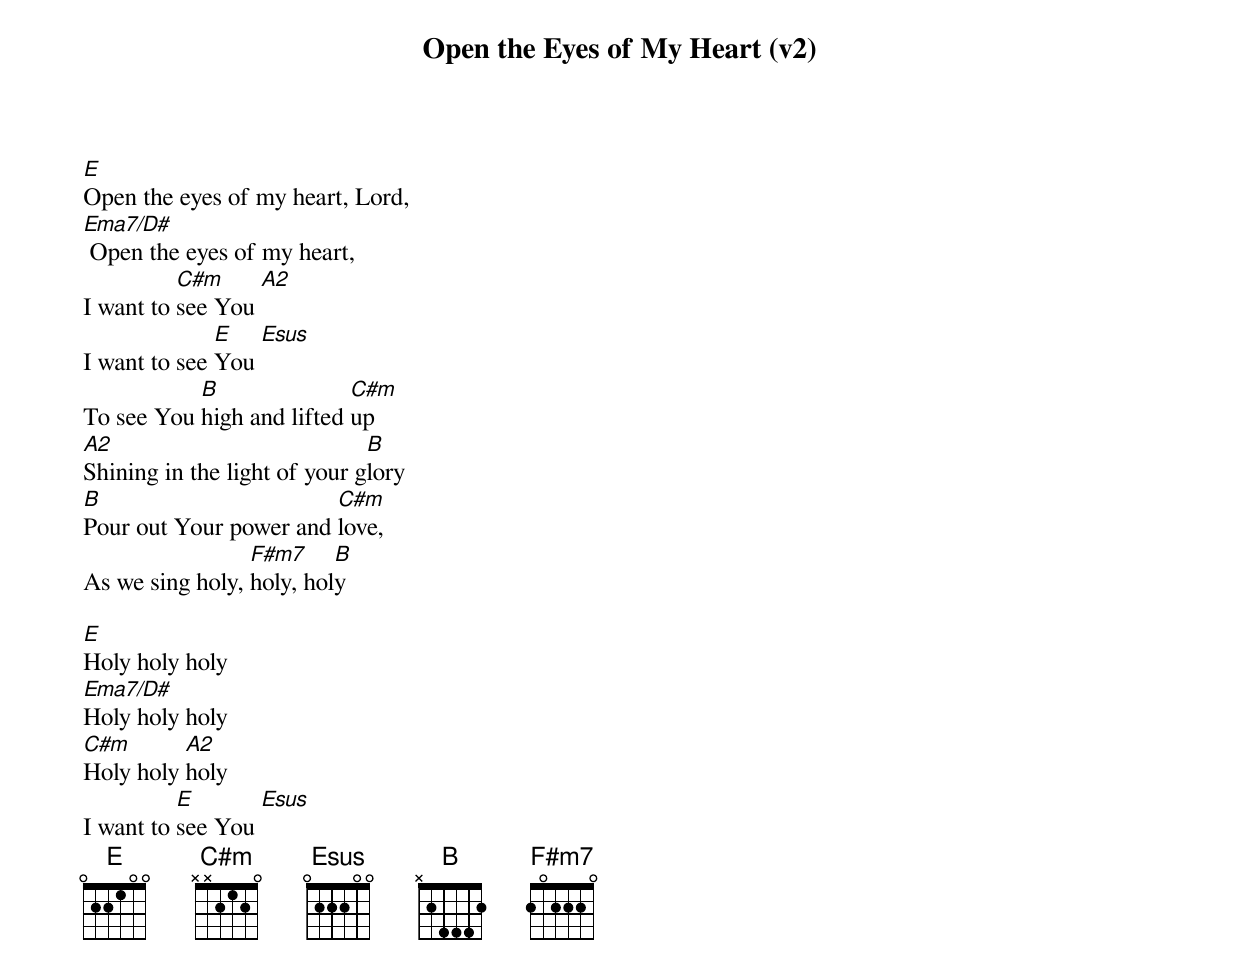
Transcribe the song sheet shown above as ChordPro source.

{title: Open the Eyes of My Heart (v2)}
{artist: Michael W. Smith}
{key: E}

{start_of_verse}
[E]Open the eyes of my heart, Lord,
[Ema7/D#] Open the eyes of my heart,
I want to [C#m]see You [A2]
I want to see [E]You [Esus]
To see You [B]high and lifted [C#m]up
[A2]Shining in the light of your g[B]lory
[B]Pour out Your power and [C#m]love,
As we sing holy, [F#m7]holy, hol[B]y
{end_of_verse}

{start_of_bridge}
[E]Holy holy holy
[Ema7/D#]Holy holy holy
[C#m]Holy holy [A2]holy
I want to [E]see You [Esus]
{end_of_bridge}
